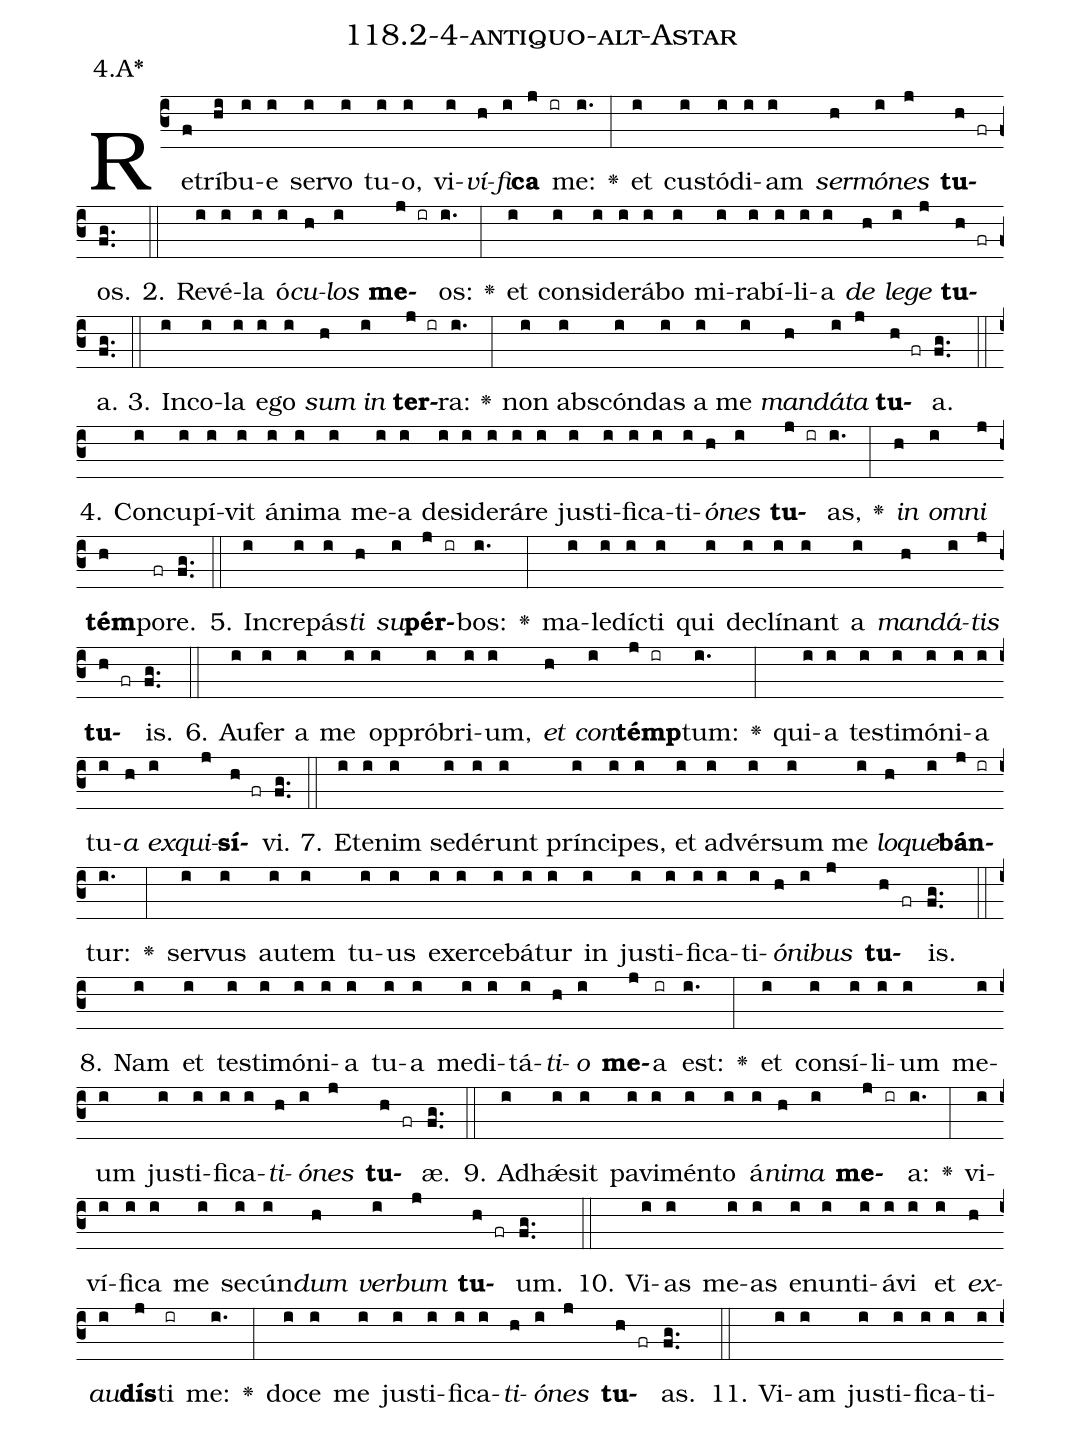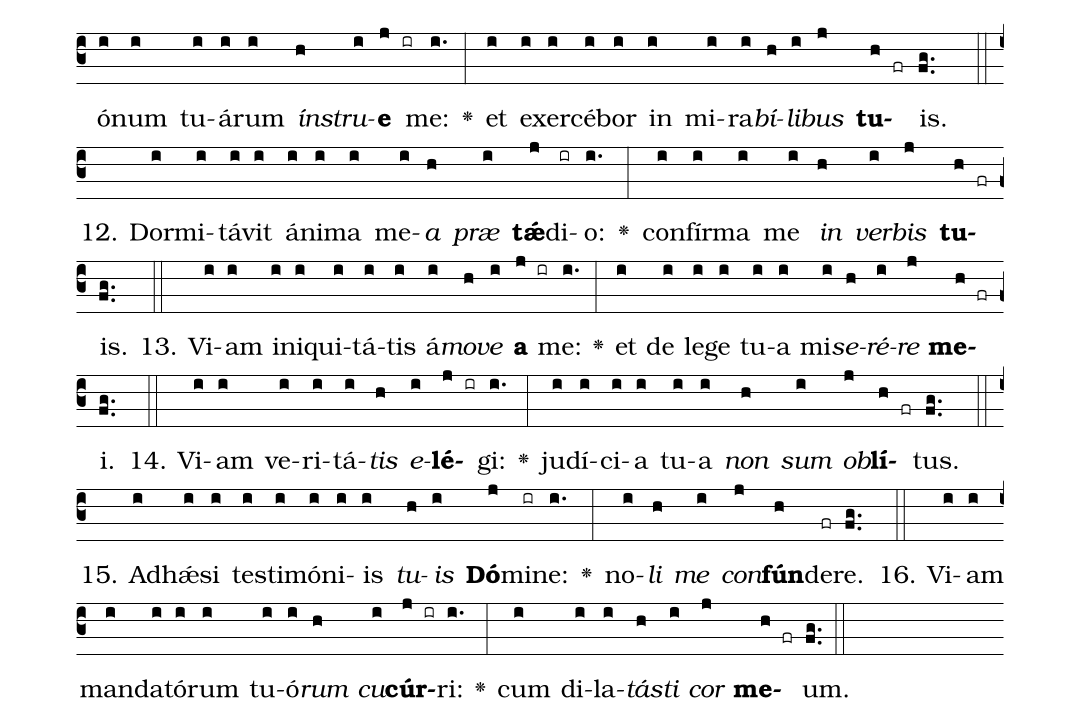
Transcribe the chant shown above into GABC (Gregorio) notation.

name: 118.2-4-antiquo-alt-Astar;
annotation: 4.A*;
%%
(c3)Re(f)trí(hi)bu(i)e(i) ser(i)vo(i) tu(i)o,(i) vi(i)<i>ví</i>(h)<i>fi</i>(i)<b>ca</b>(j ir) me:(i.) <v>\greheightstar</v>(:) et(i) cus(i)tó(i)di(i)am(i) <i>ser</i>(h)<i>mó</i>(i)<i>nes</i>(j) <b>tu</b>(h fr)os.(fg..) (::)
2. Re(i)vé(i)la(i) ó(i)<i>cu</i>(h)<i>los</i>(i) <b>me</b>(j ir)os:(i.) <v>\greheightstar</v>(:) et(i) con(i)si(i)de(i)rá(i)bo(i) mi(i)ra(i)bí(i)li(i)a(i) <i>de</i>(h) <i>le</i>(i)<i>ge</i>(j) <b>tu</b>(h fr)a.(fg..) (::)
3. In(i)co(i)la(i) e(i)go(i) <i>sum</i>(h) <i>in</i>(i) <b>ter</b>(j ir)ra:(i.) <v>\greheightstar</v>(:) non(i) abs(i)cón(i)das(i) a(i) me(i) <i>man</i>(h)<i>dá</i>(i)<i>ta</i>(j) <b>tu</b>(h fr)a.(fg..) (::)
4. Con(i)cu(i)pí(i)vit(i) á(i)ni(i)ma(i) me(i)a(i) de(i)si(i)de(i)rá(i)re(i) jus(i)ti(i)fi(i)ca(i)ti(i)<i>ó</i>(h)<i>nes</i>(i) <b>tu</b>(j ir)as,(i.) <v>\greheightstar</v>(:) <i>in</i>(h) <i>om</i>(i)<i>ni</i>(j) <b>tém</b>(h)po(fr)re.(fg..) (::)
5. In(i)cre(i)pás(i)<i>ti</i>(h) <i>su</i>(i)<b>pér</b>(j ir)bos:(i.) <v>\greheightstar</v>(:) ma(i)le(i)díc(i)ti(i) qui(i) de(i)clí(i)nant(i) a(i) <i>man</i>(h)<i>dá</i>(i)<i>tis</i>(j) <b>tu</b>(h fr)is.(fg..) (::)
6. Au(i)fer(i) a(i) me(i) op(i)pró(i)bri(i)um,(i) <i>et</i>(h) <i>con</i>(i)<b>témp</b>(j ir)tum:(i.) <v>\greheightstar</v>(:) qui(i)a(i) tes(i)ti(i)mó(i)ni(i)a(i) tu(i)<i>a</i>(h) <i>ex</i>(i)<i>qui</i>(j)<b>sí</b>(h fr)vi.(fg..) (::)
7. Et(i)e(i)nim(i) se(i)dé(i)runt(i) prín(i)ci(i)pes,(i) et(i) ad(i)vér(i)sum(i) me(i) <i>lo</i>(h)<i>que</i>(i)<b>bán</b>(j ir)tur:(i.) <v>\greheightstar</v>(:) ser(i)vus(i) au(i)tem(i) tu(i)us(i) ex(i)er(i)ce(i)bá(i)tur(i) in(i) jus(i)ti(i)fi(i)ca(i)ti(i)<i>ó</i>(h)<i>ni</i>(i)<i>bus</i>(j) <b>tu</b>(h fr)is.(fg..) (::)
8. Nam(i) et(i) tes(i)ti(i)mó(i)ni(i)a(i) tu(i)a(i) me(i)di(i)tá(i)<i>ti</i>(h)<i>o</i>(i) <b>me</b>(j)a(ir) est:(i.) <v>\greheightstar</v>(:) et(i) con(i)sí(i)li(i)um(i) me(i)um(i) jus(i)ti(i)fi(i)ca(i)<i>ti</i>(h)<i>ó</i>(i)<i>nes</i>(j) <b>tu</b>(h fr)æ.(fg..) (::)
9. Ad(i)hǽ(i)sit(i) pa(i)vi(i)mén(i)to(i) á(i)<i>ni</i>(h)<i>ma</i>(i) <b>me</b>(j ir)a:(i.) <v>\greheightstar</v>(:) vi(i)ví(i)fi(i)ca(i) me(i) se(i)cún(i)<i>dum</i>(h) <i>ver</i>(i)<i>bum</i>(j) <b>tu</b>(h fr)um.(fg..) (::)
10. Vi(i)as(i) me(i)as(i) e(i)nun(i)ti(i)á(i)vi(i) et(i) <i>ex</i>(h)<i>au</i>(i)<b>dís</b>(j)ti(ir) me:(i.) <v>\greheightstar</v>(:) do(i)ce(i) me(i) jus(i)ti(i)fi(i)ca(i)<i>ti</i>(h)<i>ó</i>(i)<i>nes</i>(j) <b>tu</b>(h fr)as.(fg..) (::)
11. Vi(i)am(i) jus(i)ti(i)fi(i)ca(i)ti(i)ó(i)num(i) tu(i)á(i)rum(i) <i>ín</i>(h)<i>stru</i>(i)<b>e</b>(j ir) me:(i.) <v>\greheightstar</v>(:) et(i) ex(i)er(i)cé(i)bor(i) in(i) mi(i)ra(i)<i>bí</i>(h)<i>li</i>(i)<i>bus</i>(j) <b>tu</b>(h fr)is.(fg..) (::)
12. Dor(i)mi(i)tá(i)vit(i) á(i)ni(i)ma(i) me(i)<i>a</i>(h) <i>præ</i>(i) <b>tǽ</b>(j)di(ir)o:(i.) <v>\greheightstar</v>(:) con(i)fír(i)ma(i) me(i) <i>in</i>(h) <i>ver</i>(i)<i>bis</i>(j) <b>tu</b>(h fr)is.(fg..) (::)
13. Vi(i)am(i) in(i)i(i)qui(i)tá(i)tis(i) á(i)<i>mo</i>(h)<i>ve</i>(i) <b>a</b>(j ir) me:(i.) <v>\greheightstar</v>(:) et(i) de(i) le(i)ge(i) tu(i)a(i) mi(i)<i>se</i>(h)<i>ré</i>(i)<i>re</i>(j) <b>me</b>(h fr)i.(fg..) (::)
14. Vi(i)am(i) ve(i)ri(i)tá(i)<i>tis</i>(h) <i>e</i>(i)<b>lé</b>(j ir)gi:(i.) <v>\greheightstar</v>(:) ju(i)dí(i)ci(i)a(i) tu(i)a(i) <i>non</i>(h) <i>sum</i>(i) <i>ob</i>(j)<b>lí</b>(h fr)tus.(fg..) (::)
15. Ad(i)hǽ(i)si(i) tes(i)ti(i)mó(i)ni(i)is(i) <i>tu</i>(h)<i>is</i>(i) <b>Dó</b>(j)mi(ir)ne:(i.) <v>\greheightstar</v>(:) no(i)<i>li</i>(h) <i>me</i>(i) <i>con</i>(j)<b>fún</b>(h)de(fr)re.(fg..) (::)
16. Vi(i)am(i) man(i)da(i)tó(i)rum(i) tu(i)ó(i)<i>rum</i>(h) <i>cu</i>(i)<b>cúr</b>(j ir)ri:(i.) <v>\greheightstar</v>(:) cum(i) di(i)la(i)<i>tás</i>(h)<i>ti</i>(i) <i>cor</i>(j) <b>me</b>(h fr)um.(fg..) (::)
